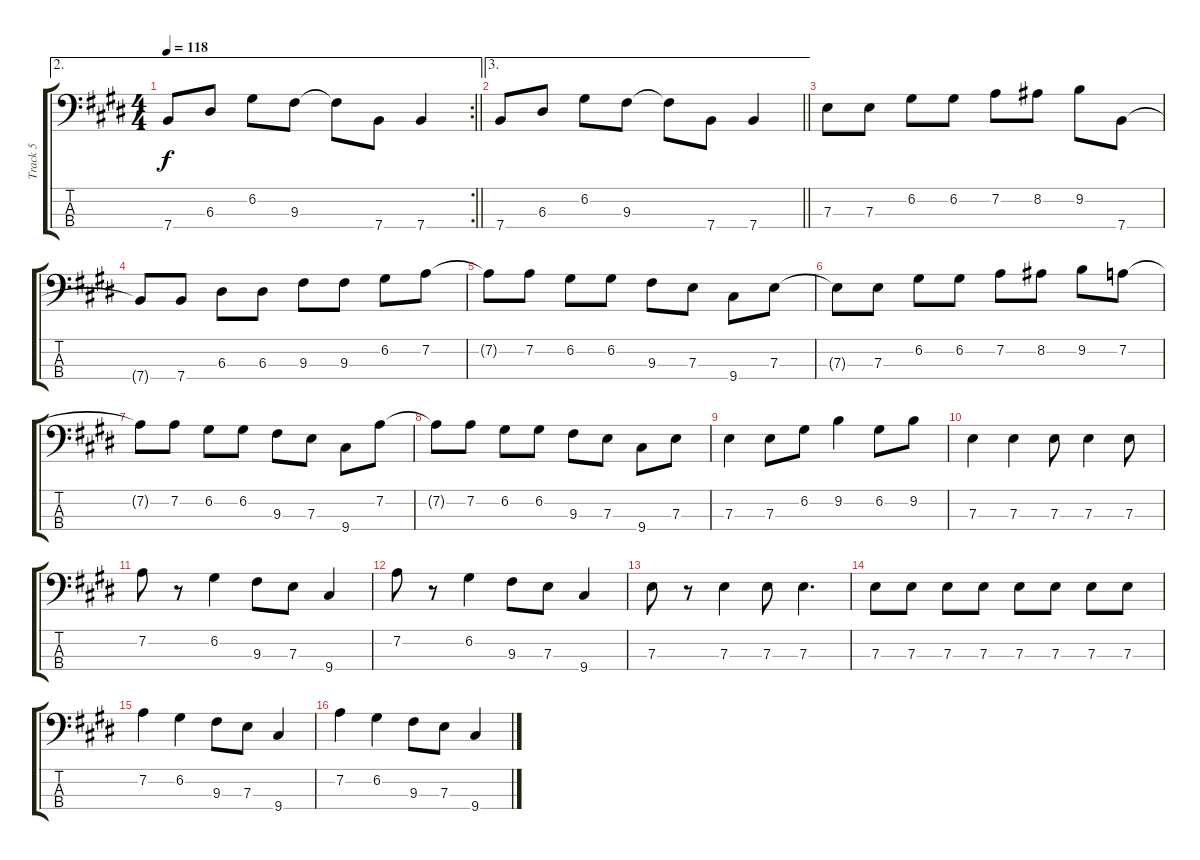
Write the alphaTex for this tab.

\track ("Track 5" "Track 5") {instrument electricbassfinger}
\staff {score tabs}
\tuning (G2 D2 A1 E1) {hide}
\ae 2
\rc 2
\ts (4 4)
\tempo 118
\clef f4
\barLineRight lightlight
\ks e
7.4.8{dy f} 6.3.8 6.2.8 9.3.8 9.3{t}.8 7.4.8 7.4.4 |
\ae 3
\barLineRight lightlight
7.4.8 6.3.8 6.2.8 9.3.8 9.3{t}.8 7.4.8 7.4.4 |
7.3.8 7.3.8 6.2.8 6.2.8 7.2.8 8.2.8 9.2.8 7.4.8 |
7.4{t}.8 7.4.8 6.3.8 6.3.8 9.3.8 9.3.8 6.2.8 7.2.8 |
7.2{t}.8 7.2.8 6.2.8 6.2.8 9.3.8 7.3.8 9.4.8 7.3.8 |
7.3{t}.8 7.3.8 6.2.8 6.2.8 7.2.8 8.2.8 9.2.8 7.2.8 |
7.2{t}.8 7.2.8 6.2.8 6.2.8 9.3.8 7.3.8 9.4.8 7.2.8 |
7.2{t}.8 7.2.8 6.2.8 6.2.8 9.3.8 7.3.8 9.4.8 7.3.8 |
7.3.4 7.3.8 6.2.8 9.2.4 6.2.8 9.2.8 |
7.3.4 7.3.4 7.3.8 7.3.4 7.3.8 |
7.2.8 r.8 6.2.4 9.3.8 7.3.8 9.4.4 |
7.2.8 r.8 6.2.4 9.3.8 7.3.8 9.4.4 |
7.3.8 r.8 7.3.4 7.3.8 7.3.4{d} |
7.3.8 7.3.8 7.3.8 7.3.8 7.3.8 7.3.8 7.3.8 7.3.8 |
7.2.4 6.2.4 9.3.8 7.3.8 9.4.4 |
7.2.4 6.2.4 9.3.8 7.3.8 9.4.4
